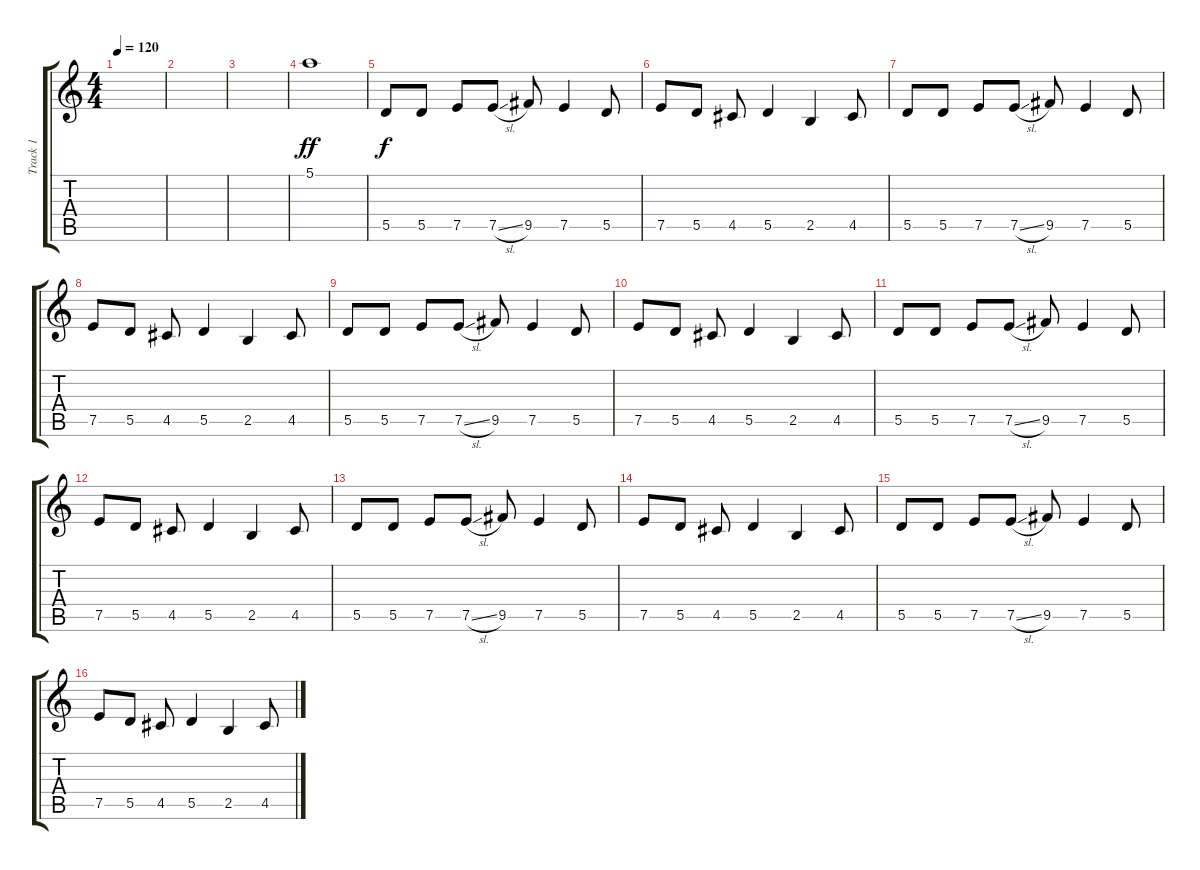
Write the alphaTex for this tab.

\track ("Track 1" "Track 1") {instrument distortionguitar}
\staff {score tabs}
\tuning (E4 B3 G3 D3 A2 E2) {hide}
\ts (4 4)
\tempo 120
\clef g2
\ks c
|
|
|
5.1.1{dy ff volume 14} |
5.5.8{dy f} 5.5.8 7.5.8 7.5{sl}.8 9.5.8 7.5.4 5.5.8 |
7.5.8 5.5.8 4.5.8 5.5.4 2.5.4 4.5.8 |
5.5.8 5.5.8 7.5.8 7.5{sl}.8 9.5.8 7.5.4 5.5.8 |
7.5.8 5.5.8 4.5.8 5.5.4 2.5.4 4.5.8 |
5.5.8 5.5.8 7.5.8 7.5{sl}.8 9.5.8 7.5.4 5.5.8 |
7.5.8 5.5.8 4.5.8 5.5.4 2.5.4 4.5.8 |
5.5.8 5.5.8 7.5.8 7.5{sl}.8 9.5.8 7.5.4 5.5.8 |
7.5.8 5.5.8 4.5.8 5.5.4 2.5.4 4.5.8 |
5.5.8 5.5.8 7.5.8 7.5{sl}.8 9.5.8 7.5.4 5.5.8 |
7.5.8 5.5.8 4.5.8 5.5.4 2.5.4 4.5.8 |
5.5.8 5.5.8 7.5.8 7.5{sl}.8 9.5.8 7.5.4 5.5.8 |
7.5.8 5.5.8 4.5.8 5.5.4 2.5.4 4.5.8
